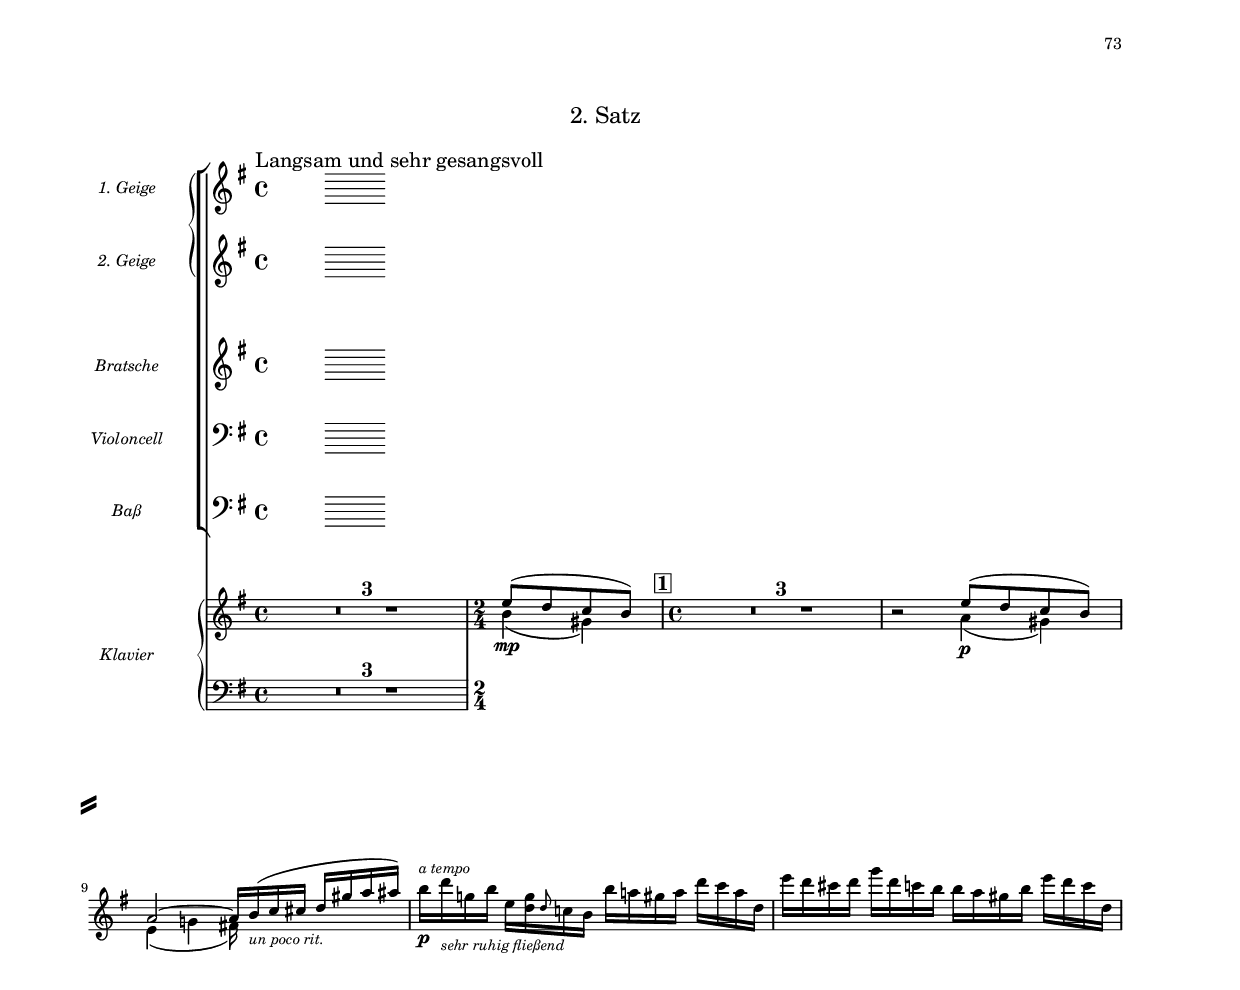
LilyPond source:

% (c) 2017 by Wolfgang Skala.
% This file is licensed under the Creative Commons Attribution-NonCommercial-ShareAlike 4.0 International License.
% To view a copy of this license, visit http://creativecommons.org/licenses/by-nc-sa/4.0/.

\version "2.18.0"

#(ly:set-option 'relative-includes #t)

% \include "Scores/S_I.ly"
% (c) 2017 by Wolfgang Skala.
% This file is licensed under the Creative Commons Attribution-NonCommercial-ShareAlike 4.0 International License.
% To view a copy of this license, visit http://creativecommons.org/licenses/by-nc-sa/4.0/.

\version "2.18.0"

\include "../definitions.ly"

\paper { first-page-number = #73 }

#(set-global-staff-size 14.14)

\book {
	\bookpart {
		\header {
			subtitle = \markup { \vspace #3 \normal-text \larger \larger "2. Satz" }
			composer = \markup { \larger " " }
		}
% 		\paper { systems-per-page = #2 }
		\score {
			<<
				\new StaffGroup <<
					\new GrandStaff <<
						\new Staff {
							\set Staff.instrumentName = "1. Geige"
							\set Staff.midiInstrument = #"violin"
							\IIViolinoI
						}
						\new Staff {
							\set Staff.instrumentName = "2. Geige"
							\set Staff.midiInstrument = #"violin"
							\IIViolinoII
						}
					>>
					\new Staff {
						\set Staff.instrumentName = "Bratsche"
						\set Staff.midiInstrument = #"violin"
						\IIViola
					}
					\new Staff {
						\set Staff.instrumentName = "Violoncell"
						\set Staff.midiInstrument = #"cello"
						\IIVioloncello
					}
					\new Staff {
						\set Staff.instrumentName = "Baß"
						\set Staff.midiInstrument = #"cello"
						\IIContrabasso
					}
				>>
				\new PianoStaff <<
					\set PianoStaff.instrumentName = "Klavier"
					\new Staff = "RH" << \IIPianoR >>
					\new Staff = "LH" << \IIPianoL >>
				>>
			>>
			\layout { }
% 			\midi { \tempo 4 = 120 }
		}
	}
}



% \include "Parts/P_Violino1.ly"